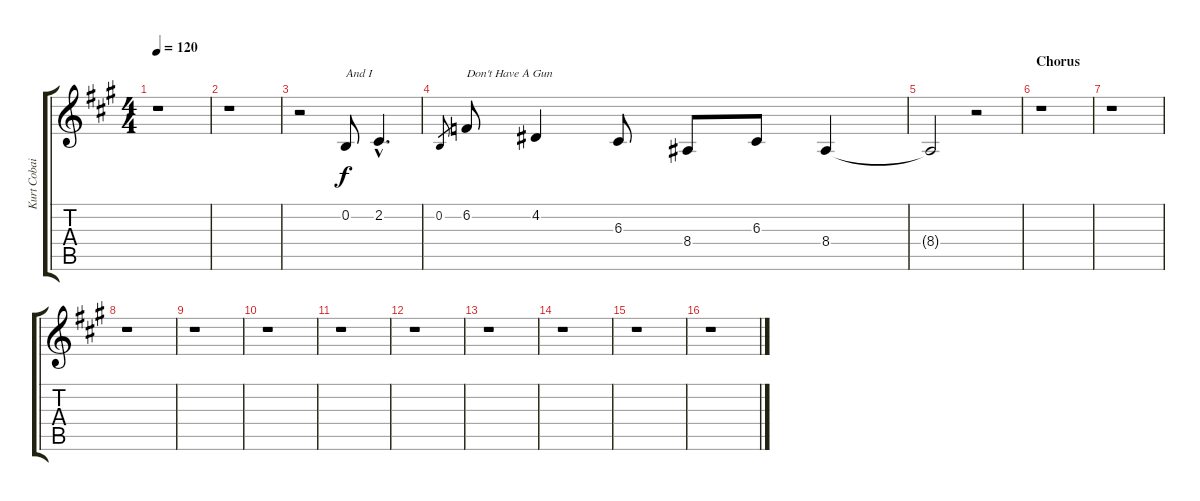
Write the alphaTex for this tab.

\track ("Kurt Cobain (Background)" "Kurt Cobai") {instrument lead6voice}
\staff {score tabs}
\tuning (E4 B3 G3 D3 A2 E2) {hide}
\ts (4 4)
\tempo 120
\clef g2
\ks a
r.1{dy f} |
r.1 |
r.2 0.2.8{txt "And I"} 2.2{hac}.4{d} |
0.2.8{gr} 6.2.8{txt "Don't Have A Gun"} 4.2.4 6.3.8 8.4.8 6.3.8 8.4.4 |
8.4{t}.2 r.2 |
\section ("" "Chorus")
r.1 |
r.1 |
r.1 |
r.1 |
r.1 |
r.1 |
r.1 |
r.1 |
r.1 |
r.1 |
r.1
